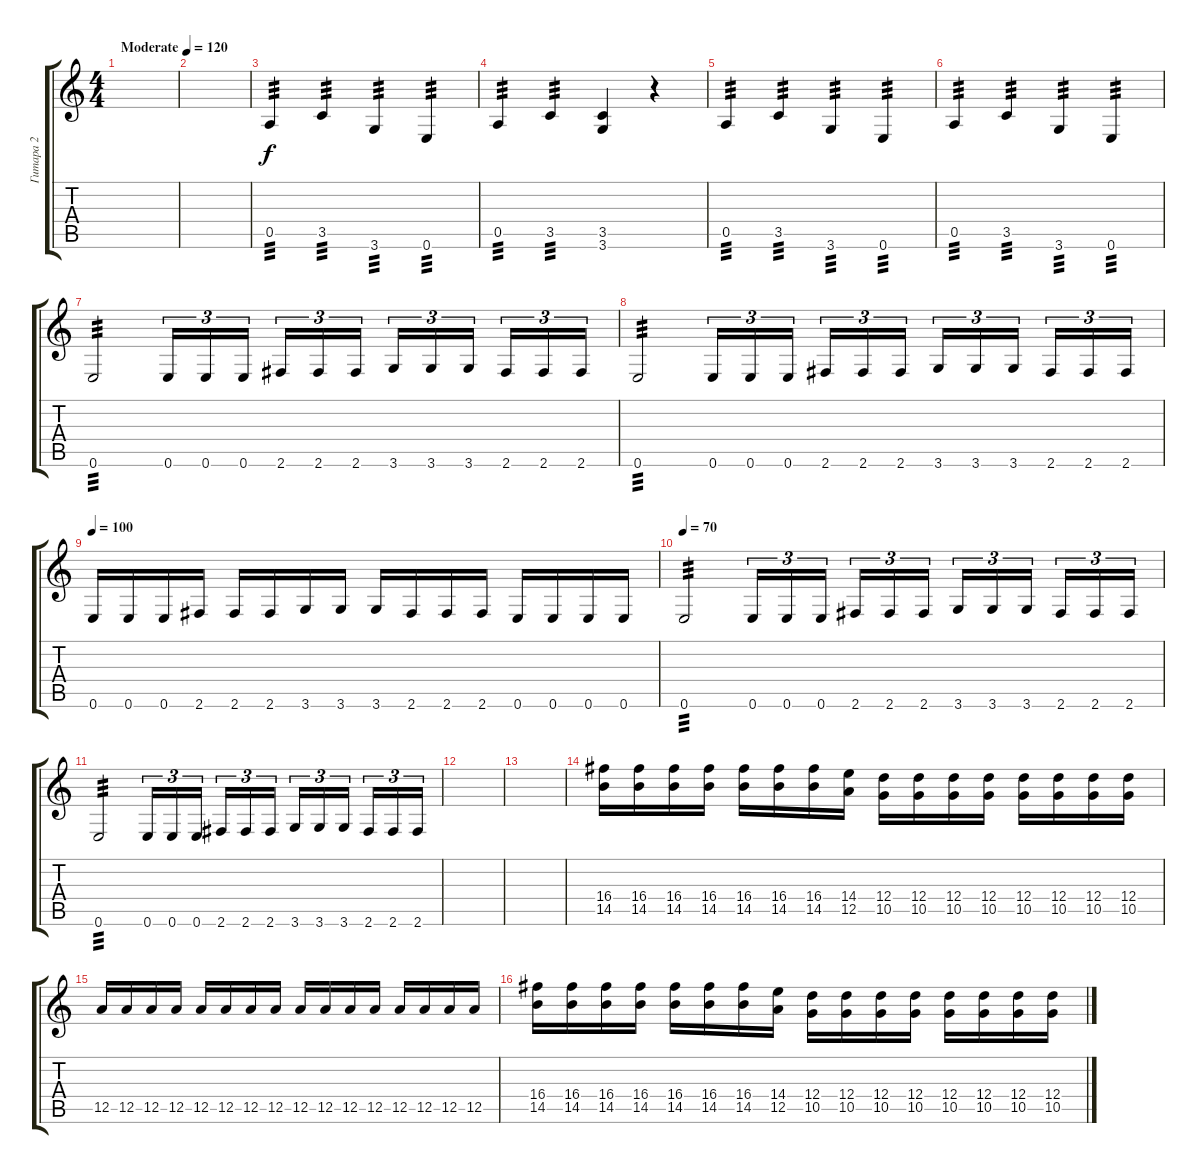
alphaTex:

\track ("Гитара 2" "Гитара 2") {instrument overdrivenguitar}
\staff {score tabs}
\tuning (E4 B3 G3 D3 A2 E2) {hide}
\ts (4 4)
\tempo (120 "Moderate")
\tempo 70
\tempo (120 "Moderate")
\clef g2
\ks c
|
|
0.5.4{tp 3} 3.5.4{tp 3} 3.6.4{tp 3} 0.6.4{tp 3} |
0.5.4{tp 3} 3.5.4{tp 3} (3.5 3.6).4 r.4 |
0.5.4{tp 3} 3.5.4{tp 3} 3.6.4{tp 3} 0.6.4{tp 3} |
0.5.4{tp 3} 3.5.4{tp 3} 3.6.4{tp 3} 0.6.4{tp 3} |
0.6.2{tp 3} 0.6.16{tu (3 2)} 0.6.16{tu (3 2)} 0.6.16{tu (3 2) beam splitsecondary} 2.6.16{tu (3 2)} 2.6.16{tu (3 2)} 2.6.16{tu (3 2)} 3.6.16{tu (3 2)} 3.6.16{tu (3 2)} 3.6.16{tu (3 2) beam splitsecondary} 2.6.16{tu (3 2)} 2.6.16{tu (3 2)} 2.6.16{tu (3 2)} |
0.6.2{tp 3} 0.6.16{tu (3 2)} 0.6.16{tu (3 2)} 0.6.16{tu (3 2) beam splitsecondary} 2.6.16{tu (3 2)} 2.6.16{tu (3 2)} 2.6.16{tu (3 2)} 3.6.16{tu (3 2)} 3.6.16{tu (3 2)} 3.6.16{tu (3 2) beam splitsecondary} 2.6.16{tu (3 2)} 2.6.16{tu (3 2)} 2.6.16{tu (3 2)} |
\tempo 100
0.6.16 0.6.16 0.6.16 2.6.16 2.6.16 2.6.16 3.6.16 3.6.16 3.6.16 2.6.16 2.6.16 2.6.16 0.6.16 0.6.16 0.6.16 0.6.16 |
\tempo 70
0.6.2{tp 3} 0.6.16{tu (3 2)} 0.6.16{tu (3 2)} 0.6.16{tu (3 2) beam splitsecondary} 2.6.16{tu (3 2)} 2.6.16{tu (3 2)} 2.6.16{tu (3 2)} 3.6.16{tu (3 2)} 3.6.16{tu (3 2)} 3.6.16{tu (3 2) beam splitsecondary} 2.6.16{tu (3 2)} 2.6.16{tu (3 2)} 2.6.16{tu (3 2)} |
0.6.2{tp 3} 0.6.16{tu (3 2)} 0.6.16{tu (3 2)} 0.6.16{tu (3 2) beam splitsecondary} 2.6.16{tu (3 2)} 2.6.16{tu (3 2)} 2.6.16{tu (3 2)} 3.6.16{tu (3 2)} 3.6.16{tu (3 2)} 3.6.16{tu (3 2) beam splitsecondary} 2.6.16{tu (3 2)} 2.6.16{tu (3 2)} 2.6.16{tu (3 2)} |
|
|
(16.4 14.5).16 (16.4 14.5).16 (16.4 14.5).16 (16.4 14.5).16 (16.4 14.5).16 (16.4 14.5).16 (16.4 14.5).16 (14.4 12.5).16 (12.4 10.5).16 (12.4 10.5).16 (12.4 10.5).16 (12.4 10.5).16 (12.4 10.5).16 (12.4 10.5).16 (12.4 10.5).16 (12.4 10.5).16 |
12.5.16 12.5.16 12.5.16 12.5.16 12.5.16 12.5.16 12.5.16 12.5.16 12.5.16 12.5.16 12.5.16 12.5.16 12.5.16 12.5.16 12.5.16 12.5.16 |
(16.4 14.5).16 (16.4 14.5).16 (16.4 14.5).16 (16.4 14.5).16 (16.4 14.5).16 (16.4 14.5).16 (16.4 14.5).16 (14.4 12.5).16 (12.4 10.5).16 (12.4 10.5).16 (12.4 10.5).16 (12.4 10.5).16 (12.4 10.5).16 (12.4 10.5).16 (12.4 10.5).16 (12.4 10.5).16
